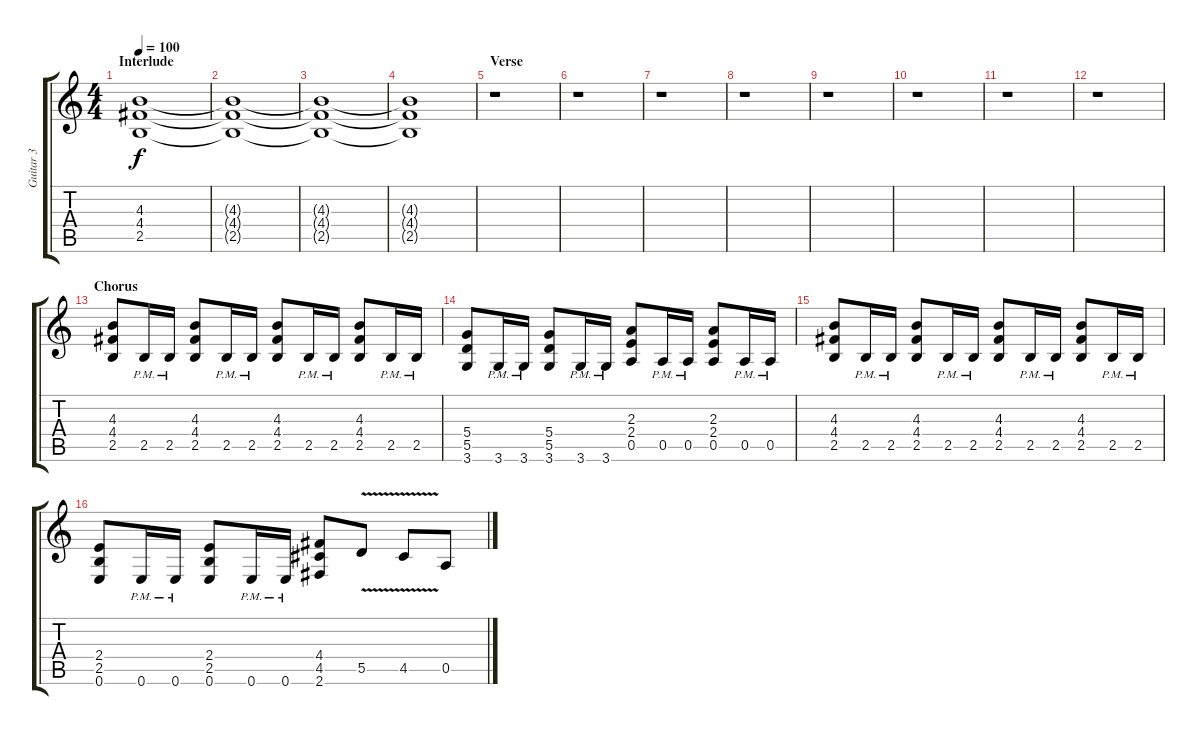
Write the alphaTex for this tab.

\track ("Guitar 3" "Guitar 3") {instrument distortionguitar}
\staff {score tabs}
\tuning (E4 B3 G3 D3 A2 E2) {hide}
\ts (4 4)
\section ("" "Interlude")
\tempo 100
\clef g2
\ks c
(4.3 4.4 2.5).1{dy f} |
(4.3{t} 4.4{t} 2.5{t}).1 |
(4.3{t} 4.4{t} 2.5{t}).1 |
(4.3{t} 4.4{t} 2.5{t}).1 |
\section ("" "Verse")
r.1 |
r.1 |
r.1 |
r.1 |
r.1 |
r.1 |
r.1 |
r.1 |
\section ("" "Chorus")
(4.3 4.4 2.5).8 2.5{pm}.16 2.5{pm}.16 (4.3 4.4 2.5).8 2.5{pm}.16 2.5{pm}.16 (4.3 4.4 2.5).8 2.5{pm}.16 2.5{pm}.16 (4.3 4.4 2.5).8 2.5{pm}.16 2.5{pm}.16 |
(5.4 5.5 3.6).8 3.6{pm}.16 3.6{pm}.16 (5.4 5.5 3.6).8 3.6{pm}.16 3.6{pm}.16 (2.3 2.4 0.5).8 0.5{pm}.16 0.5{pm}.16 (2.3 2.4 0.5).8 0.5{pm}.16 0.5{pm}.16 |
(4.3 4.4 2.5).8 2.5{pm}.16 2.5{pm}.16 (4.3 4.4 2.5).8 2.5{pm}.16 2.5{pm}.16 (4.3 4.4 2.5).8 2.5{pm}.16 2.5{pm}.16 (4.3 4.4 2.5).8 2.5{pm}.16 2.5{pm}.16 |
(2.4 2.5 0.6).8 0.6{pm}.16 0.6{pm}.16 (2.4 2.5 0.6).8 0.6{pm}.16 0.6{pm}.16 (4.4 4.5 2.6).8 5.5{v}.8 4.5{v}.8 0.5.8
